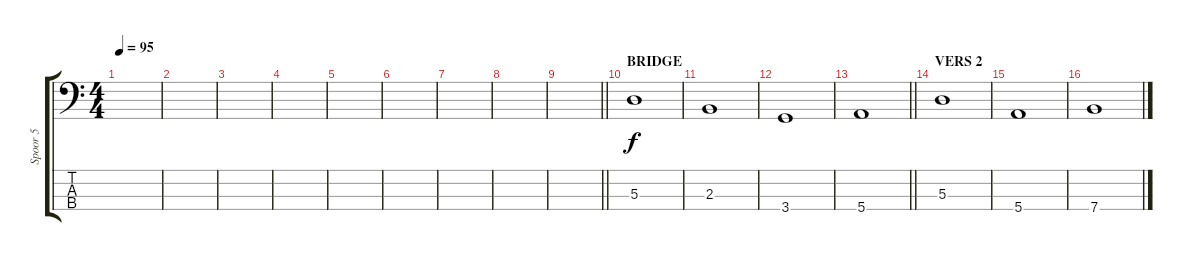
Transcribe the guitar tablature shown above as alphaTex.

\track ("Spoor 5" "Spoor 5") {instrument electricbassfinger}
\staff {score tabs}
\tuning (G2 D2 A1 E1) {hide}
\ts (4 4)
\tempo 95
\clef f4
\ks c
|
|
|
|
|
|
|
|
\barLineRight lightlight
|
\section ("" "BRIDGE")
5.3.1 |
2.3.1 |
3.4.1 |
\barLineRight lightlight
5.4.1 |
\section ("" "VERS 2")
5.3.1 |
5.4.1 |
7.4.1
